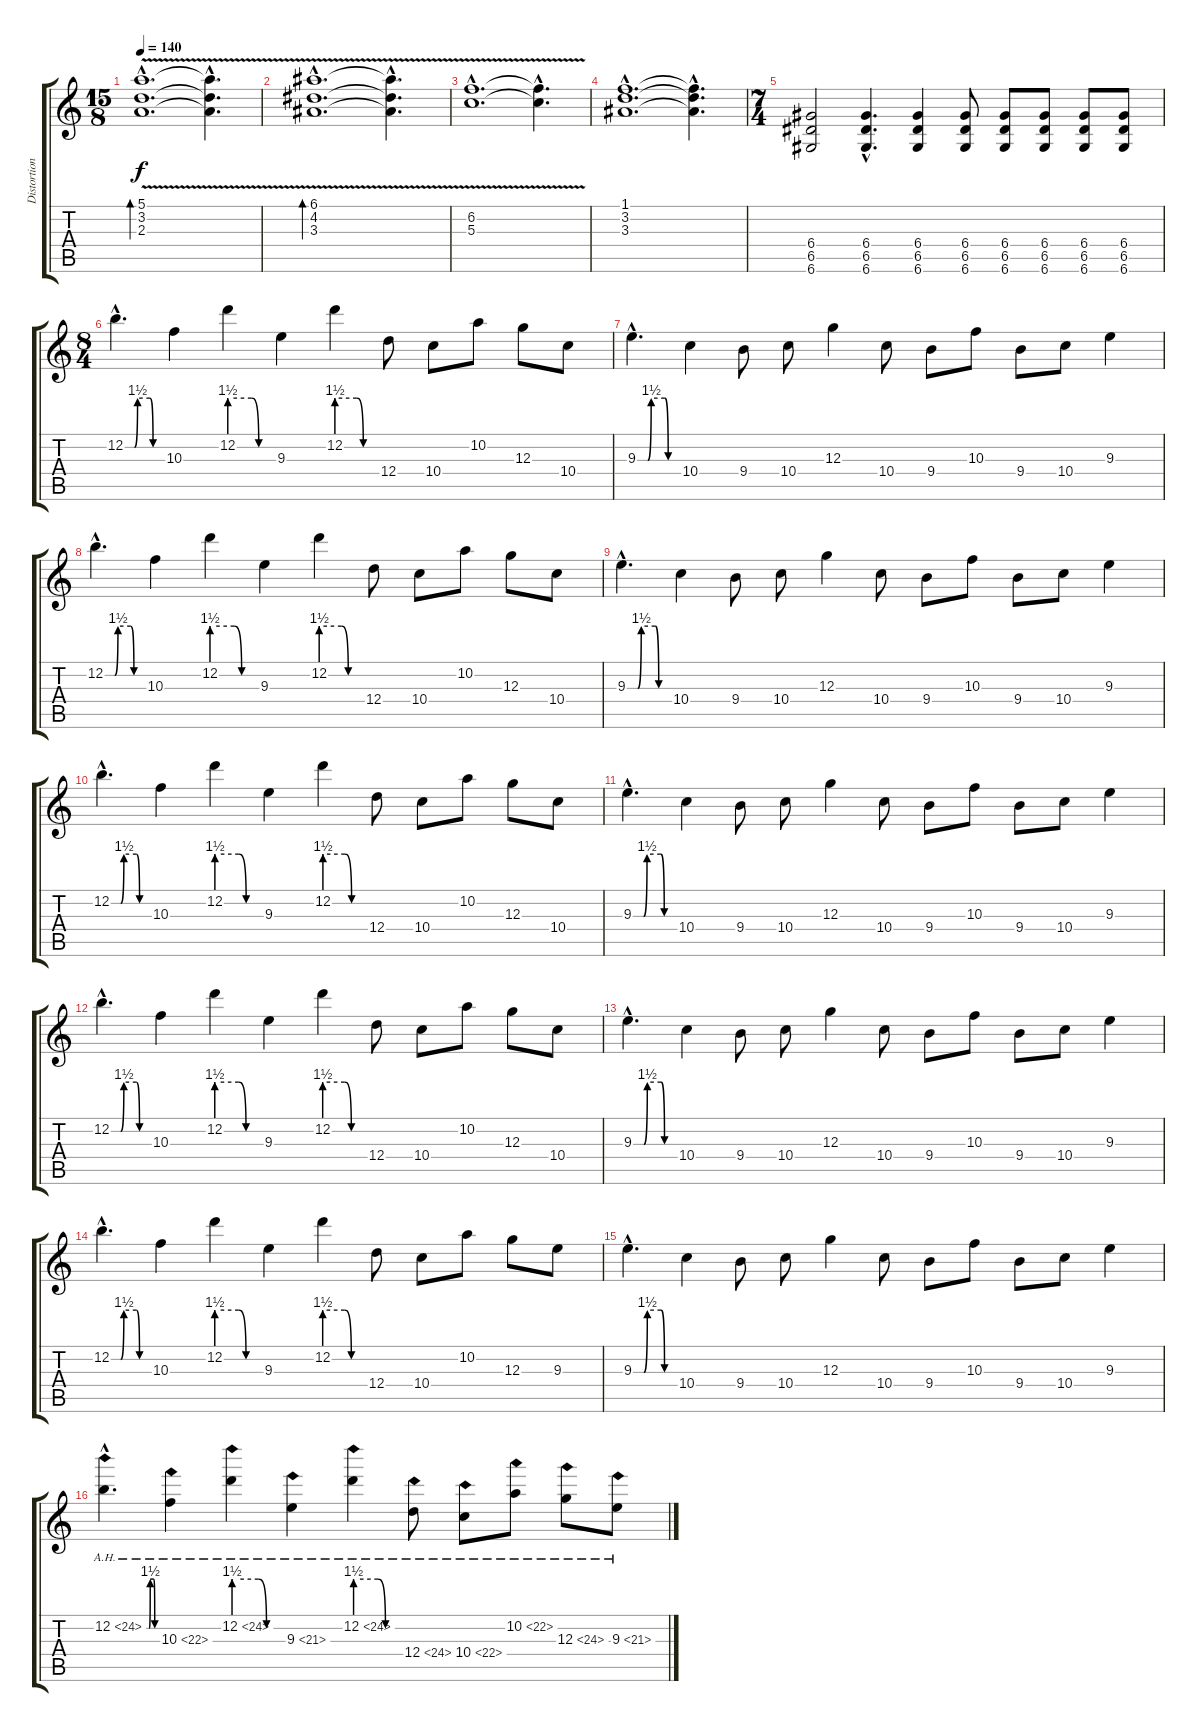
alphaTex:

\track ("Distortion Guitar" "Distortion") {instrument distortionguitar}
\staff {score tabs}
\tuning (E4 B3 G3 D3 A2 D2) {hide}
\ts (15 8)
\tempo 140
\clef g2
\ks c
(5.1{hac} 3.2{hac} 2.3{v hac}).1{d bd 480 dy f} (5.1{hac t} 3.2{hac t} 2.3{hac t}).4{d} |
(6.1{hac} 4.2{hac} 3.3{v hac}).1{d bd 240} (6.1{hac t} 4.2{hac t} 3.3{hac t}).4{d} |
(6.2{hac} 5.3{v hac}).1{d} (6.2{hac t} 5.3{hac t}).4{d} |
(1.1{hac} 3.2{hac} 3.3{hac}).1{d} (1.1{hac t} 3.2{hac t} 3.3{hac t}).4{d} |
\ts (7 4)
(6.4 6.5 6.6).2{volume 14 balance 11 instrument distortionguitar} (6.4{hac} 6.5{hac} 6.6{hac}).4{d} (6.4 6.5 6.6).4 (6.4 6.5 6.6).8 (6.4 6.5 6.6).8 (6.4 6.5 6.6).8 (6.4 6.5 6.6).8 (6.4 6.5 6.6).8 |
\ts (8 4)
12.2{be (custom 0 0 15 0 20 6 40 6 45 0 60 0) hac}.4{d volume 14 instrument distortionguitar} 10.3.4 12.2{be (custom 0 6 30 6 40 0 60 0)}.4 9.3.4 12.2{be (custom 0 6 30 6 40 0 60 0)}.4 12.4.8 10.4.8 10.2.8 12.3.8 10.4.8 |
9.3{be (custom 0 0 15 0 20 6 40 6 45 0 60 0) hac}.4{d} 10.4.4 9.4.8 10.4.8 12.3.4 10.4.8 9.4.8 10.3.8 9.4.8 10.4.8 9.3.4 |
12.2{be (custom 0 0 15 0 20 6 40 6 45 0 60 0) hac}.4{d} 10.3.4 12.2{be (custom 0 6 30 6 40 0 60 0)}.4 9.3.4 12.2{be (custom 0 6 30 6 40 0 60 0)}.4 12.4.8 10.4.8 10.2.8 12.3.8 10.4.8 |
9.3{be (custom 0 0 15 0 20 6 40 6 45 0 60 0) hac}.4{d} 10.4.4 9.4.8 10.4.8 12.3.4 10.4.8 9.4.8 10.3.8 9.4.8 10.4.8 9.3.4 |
12.2{be (custom 0 0 15 0 20 6 40 6 45 0 60 0) hac}.4{d} 10.3.4 12.2{be (custom 0 6 30 6 40 0 60 0)}.4 9.3.4 12.2{be (custom 0 6 30 6 40 0 60 0)}.4 12.4.8 10.4.8 10.2.8 12.3.8 10.4.8 |
9.3{be (custom 0 0 15 0 20 6 40 6 45 0 60 0) hac}.4{d} 10.4.4 9.4.8 10.4.8 12.3.4 10.4.8 9.4.8 10.3.8 9.4.8 10.4.8 9.3.4 |
12.2{be (custom 0 0 15 0 20 6 40 6 45 0 60 0) hac}.4{d volume 14 instrument distortionguitar} 10.3.4 12.2{be (custom 0 6 30 6 40 0 60 0)}.4 9.3.4 12.2{be (custom 0 6 30 6 40 0 60 0)}.4 12.4.8 10.4.8 10.2.8 12.3.8 10.4.8 |
9.3{be (custom 0 0 15 0 20 6 40 6 45 0 60 0) hac}.4{d} 10.4.4 9.4.8 10.4.8 12.3.4 10.4.8 9.4.8 10.3.8 9.4.8 10.4.8 9.3.4 |
12.2{be (custom 0 0 15 0 20 6 40 6 45 0 60 0) hac}.4{d} 10.3.4 12.2{be (custom 0 6 30 6 40 0 60 0)}.4 9.3.4 12.2{be (custom 0 6 30 6 40 0 60 0)}.4 12.4.8 10.4.8 10.2.8 12.3.8 9.3.8 |
9.3{be (custom 0 0 15 0 20 6 40 6 45 0 60 0) hac}.4{d} 10.4.4 9.4.8 10.4.8 12.3.4 10.4.8 9.4.8 10.3.8 9.4.8 10.4.8 9.3.4 |
12.2{be (custom 0 0 15 0 20 6 40 6 45 0 60 0) ah 12 hac}.4{d} 10.3{ah 12}.4 12.2{be (custom 0 6 30 6 40 0 60 0) ah 12}.4 9.3{ah 12}.4 12.2{be (custom 0 6 30 6 40 0 60 0) ah 12}.4 12.4{ah 12}.8 10.4{ah 12}.8 10.2{ah 12}.8 12.3{ah 12}.8 9.3{ah 12}.8
